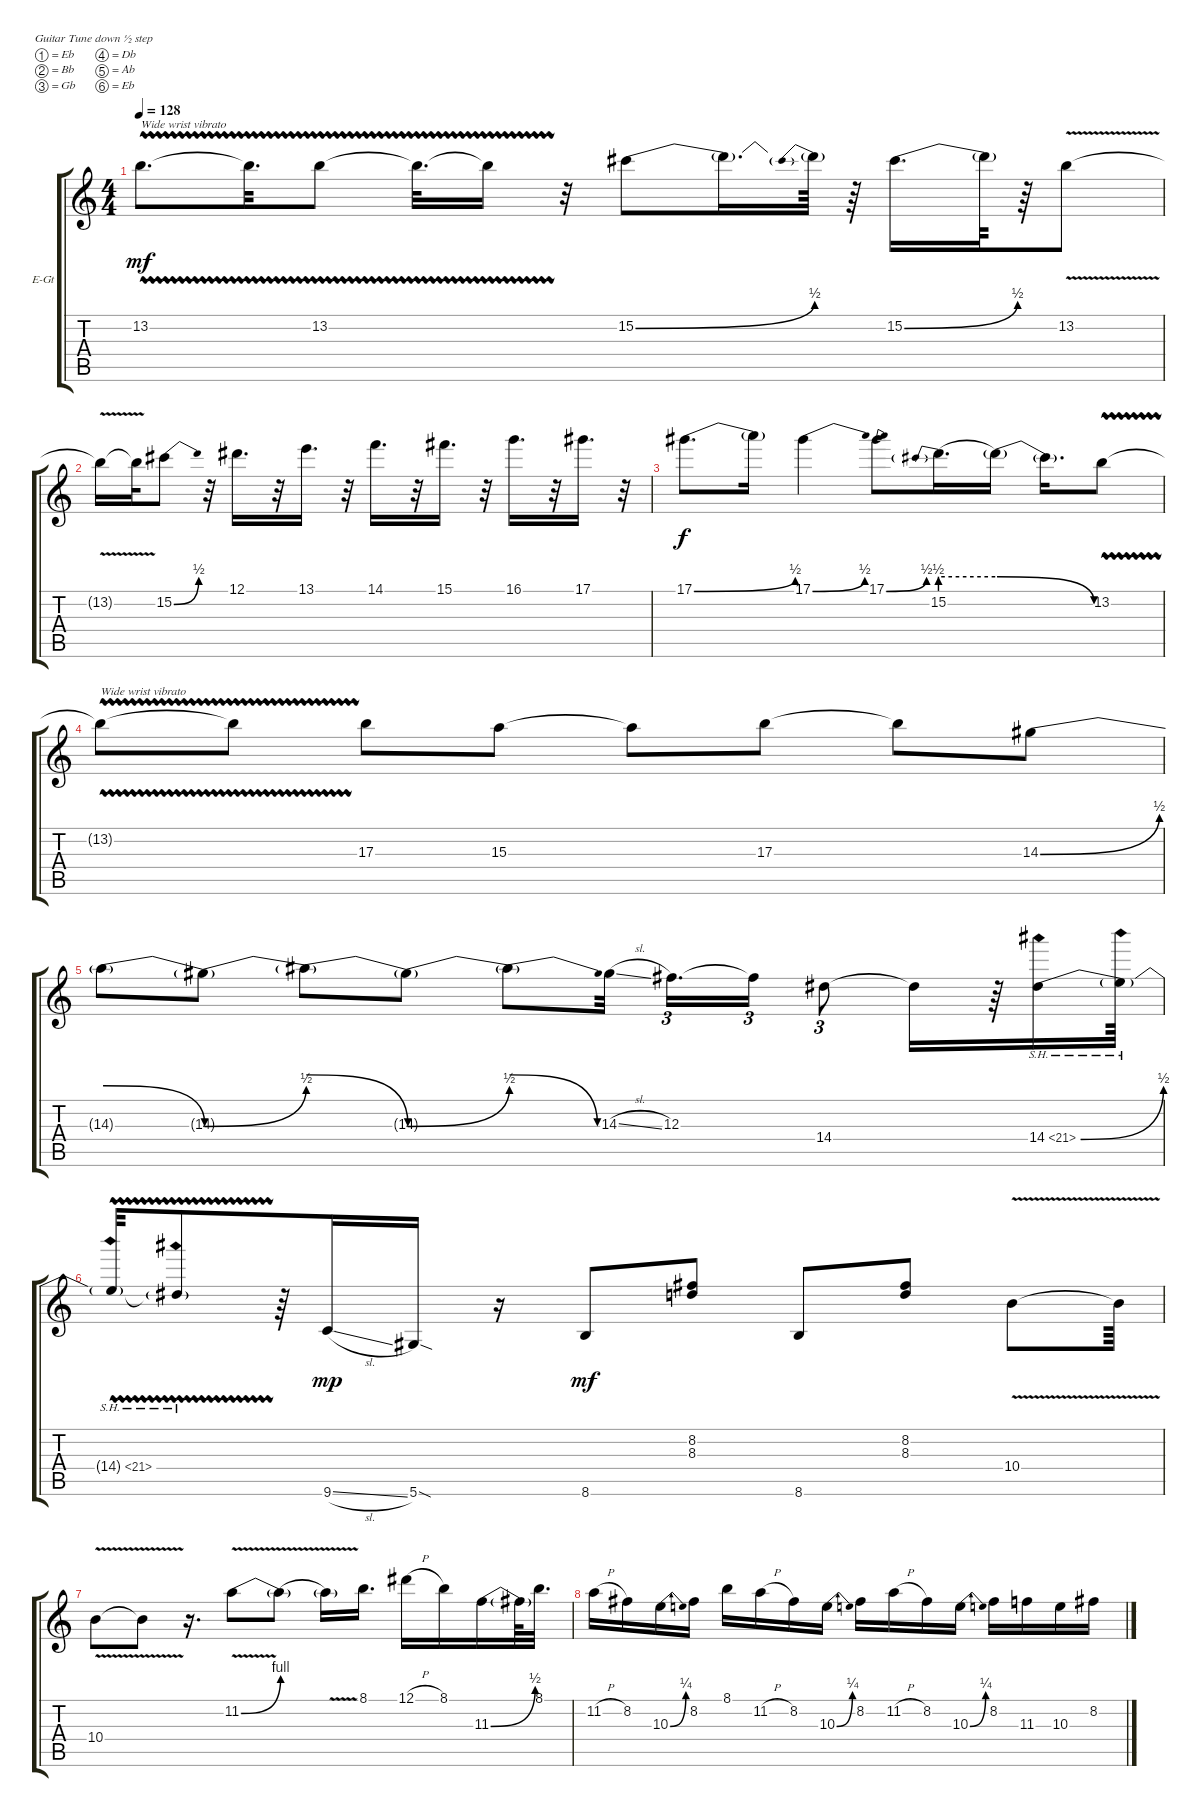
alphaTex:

\defaultSystemsLayout 4
\bracketExtendMode groupsimilarinstruments
\firstSystemTrackNameOrientation horizontal
\otherSystemsTrackNameOrientation horizontal
\track ("Lead Guitar" "E-Gt") {instrument distortionguitar}
\staff {score tabs}
\tuning (Eb4 Bb3 Gb3 Db3 Ab2 Eb2)
\ts (4 4)
\tempo 128
\clef g2
\ks c
13.2{vw}.8{d txt "Wide wrist vibrato" dy mf} 13.2{vw t}.32{d} 13.2{vw}.8 13.2{vw t}.32{d} 13.2{t}.16 r.32 15.2{be (bend 9.6 0 15.6 2)}.8 15.2{t}.16{d} 15.2{be (prebend 0 2 60 2) t}.64 r.64 15.2{be (bend 0 0 14.399999999999999 2)}.16{d} 15.2{t}.64 r.64 13.2{v}.8 |
13.2{v t}.16 13.2{v t}.32 15.2{be (bend 11.4 0 15.6 2)}.8 r.32 12.1.16{d} r.32 13.1.16{d} r.32 14.1.16{d} r.32 15.1.16{d} r.32 16.1.16{d} r.32 17.1.16{d} r.32 |
17.1{be (bend 3 0 7.8 2)}.8{d dy f} 17.1{t}.16 17.1{be (bend 10.2 0 17.4 2)}.4 17.1{be (bend 11.4 0 21 2)}.8 15.2{be (prebend 0 2 60 2)}.16{d} 15.2{be (release 0 2 22.8 0) t}.16 15.2{t}.16{d} 13.2{vw}.8 |
13.2{vw t}.8{txt "Wide wrist vibrato"} 13.2{vw t}.8 17.3.8 15.3.8 15.3{t}.8 17.3.8 17.3{t}.8 14.3{be (bend 0 0 14.399999999999999 2)}.8 |
14.3{be (release 0 2 15 0) t}.8 14.3{be (bend 0 0 15.6 2) t}.8 14.3{be (release 0 4 15 0) t}.8 14.3{be (bend 0 0 15.6 2) t}.8 14.3{be (release 0 4 15 0) t}.8 14.3{sl}.32 12.3.16{d tu (3 2)} 12.3{t}.16{tu (3 2)} 14.4.8{tu (3 2)} 14.4{t}.16 r.64 14.4{be (bend 8.4 0 38.4 2) sh 7}.16 14.4{sh 7 t}.64 |
14.4{sh 7 vw t}.32 14.4{sh 7 vw t}.8 r.64 9.6{sl}.16{dy mp} 5.6{sod}.16 r.16 8.6.8{dy mf} (8.3 8.2).8 8.6.8 (8.3 8.2).8 10.4{v}.8 10.4{v t}.64 |
10.4{v}.8 10.4{v t}.8 r.16{d} 11.2{be (bend 5.3999999999999995 0 15 4) v}.8 11.2{be (hold 0 0 60 0) v t}.8 11.2{v t}.16 8.1.16{d} 12.1{h}.16 8.1.16 11.3{be (bend 0 0 16.8 2)}.16 11.3{t}.64 8.1.32{d} |
11.2{h}.16 8.2.16 10.3{be (bend 0 0 12 1)}.16 8.2.16 8.1.16 11.2{h}.16 8.2.16 10.3{be (bend 0 0 13.799999999999999 1)}.16 8.2.16 11.2{h}.16 8.2.16 10.3{be (bend 0 0 13.799999999999999 1)}.16 8.2.16 11.3.16 10.3.16 8.2.16
